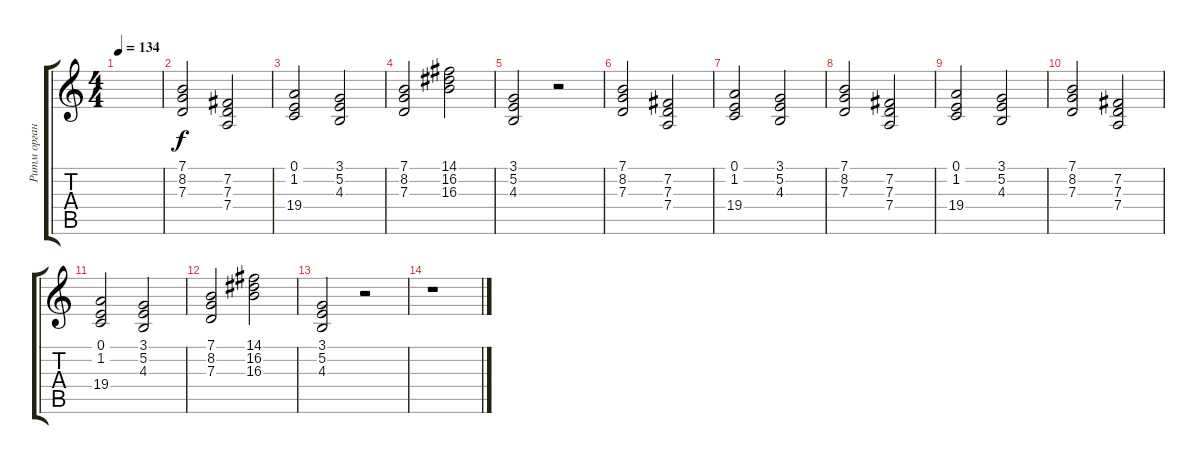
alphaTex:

\track ("Ритм орган" "Ритм орган") {instrument churchorgan}
\staff {score tabs}
\tuning (E4 B3 G3 D3 A2 E2) {hide}
\ts (4 4)
\tempo 134
\clef g2
\ks c
|
(7.1 8.2 7.3).2 (7.2 7.3 7.4).2 |
(0.1 1.2 19.4).2 (3.1 5.2 4.3).2 |
(7.1 8.2 7.3).2 (14.1 16.2 16.3).2 |
(3.1 5.2 4.3).2 r.2 |
(7.1 8.2 7.3).2 (7.2 7.3 7.4).2 |
(0.1 1.2 19.4).2 (3.1 5.2 4.3).2 |
(7.1 8.2 7.3).2 (7.2 7.3 7.4).2 |
(0.1 1.2 19.4).2 (3.1 5.2 4.3).2 |
(7.1 8.2 7.3).2 (7.2 7.3 7.4).2 |
(0.1 1.2 19.4).2 (3.1 5.2 4.3).2 |
(7.1 8.2 7.3).2 (14.1 16.2 16.3).2 |
(3.1 5.2 4.3).2 r.2 |
r.1
